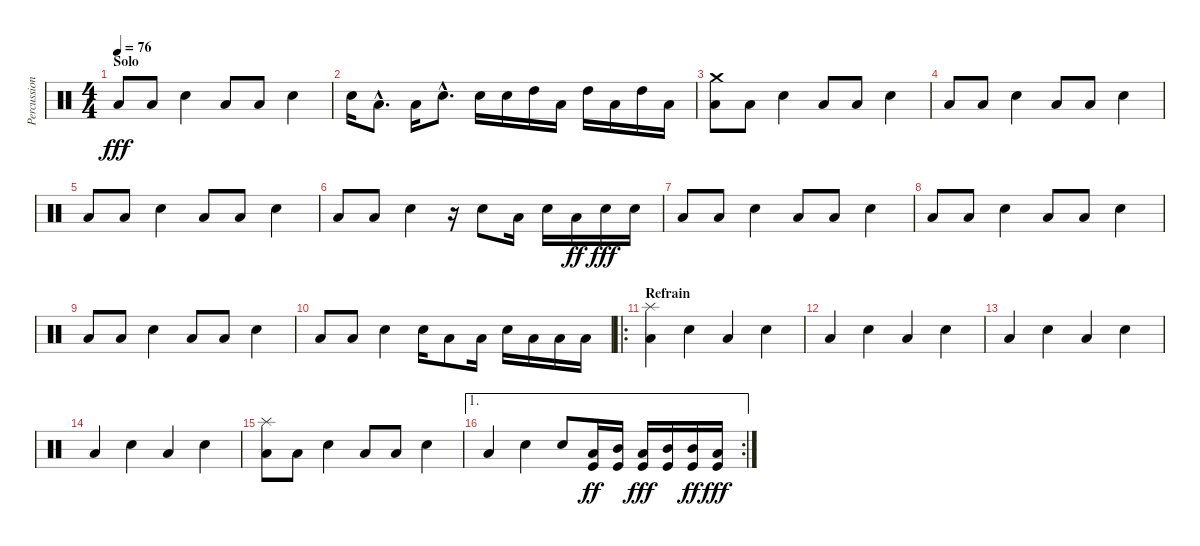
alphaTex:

\track ("Percussions" "Percussion") {instrument percussion}
\staff {score}
\articulation defaults
\ts (4 4)
\section ("" "Solo")
\tempo 76
\clef neutral
\ks c "Low Floor Tom (hit)".8{dy fff} "Low Floor Tom (hit)".8 "Snare (hit) 2".4 "Low Floor Tom (hit)".8 "Low Floor Tom (hit)".8 "Snare (hit) 2".4
|
"Snare (hit) 2".16 "Low Floor Tom (hit)"{hac}.8{d} "Low Floor Tom (hit)".16 "Snare (hit) 2"{hac}.8{d} "Snare (hit) 2".16 "Snare (hit) 2".16 "High Tom (hit)".16 "Low Tom (hit)".16 "High Tom (hit)".16 "Low Tom (hit)".16 "High Tom (hit)".16 "Low Tom (hit)".16 |
("Low Floor Tom (hit)" "Crash medium (hit)").8 "Low Floor Tom (hit)".8 "Snare (hit) 2".4 "Low Floor Tom (hit)".8 "Low Floor Tom (hit)".8 "Snare (hit) 2".4 |
"Low Floor Tom (hit)".8 "Low Floor Tom (hit)".8 "Snare (hit) 2".4 "Low Floor Tom (hit)".8 "Low Floor Tom (hit)".8 "Snare (hit) 2".4 |
"Low Floor Tom (hit)".8 "Low Floor Tom (hit)".8 "Snare (hit) 2".4 "Low Floor Tom (hit)".8 "Low Floor Tom (hit)".8 "Snare (hit) 2".4 |
"Low Floor Tom (hit)".8 "Low Floor Tom (hit)".8 "Snare (hit) 2".4 r.16 "Snare (hit) 2".8 "Low Tom (hit)".16 "Snare (hit) 2".16 "Low Tom (hit)".16{dy ff} "Snare (hit) 2".16{dy fff} "Snare (hit) 2".16 |
"Low Floor Tom (hit)".8 "Low Floor Tom (hit)".8 "Snare (hit) 2".4 "Low Floor Tom (hit)".8 "Low Floor Tom (hit)".8 "Snare (hit) 2".4 |
"Low Floor Tom (hit)".8 "Low Floor Tom (hit)".8 "Snare (hit) 2".4 "Low Floor Tom (hit)".8 "Low Floor Tom (hit)".8 "Snare (hit) 2".4 |
"Low Floor Tom (hit)".8 "Low Floor Tom (hit)".8 "Snare (hit) 2".4 "Low Floor Tom (hit)".8 "Low Floor Tom (hit)".8 "Snare (hit) 2".4 |
"Low Floor Tom (hit)".8 "Low Floor Tom (hit)".8 "Snare (hit) 2".4 "Snare (hit) 2".16 "Low Floor Tom (hit)".8 "Low Floor Tom (hit)".16 "Snare (hit) 2".16 "Low Floor Tom (hit)".16 "Low Tom (hit)".16 "Low Tom (hit)".16 |
\ro
\section ("" "Refrain ")
("Low Floor Tom (hit)" "Splash (hit)").4 "Snare (hit) 2".4 "Low Floor Tom (hit)".4 "Snare (hit) 2".4 |
"Low Floor Tom (hit)".4 "Snare (hit) 2".4 "Low Floor Tom (hit)".4 "Snare (hit) 2".4 |
"Low Floor Tom (hit)".4 "Snare (hit) 2".4 "Low Floor Tom (hit)".4 "Snare (hit) 2".4 |
"Low Floor Tom (hit)".4 "Snare (hit) 2".4 "Low Floor Tom (hit)".4 "Snare (hit) 2".4 |
("Low Floor Tom (hit)" "Splash (hit)").8 "Low Floor Tom (hit)".8 "Snare (hit) 2".4 "Low Floor Tom (hit)".8 "Low Floor Tom (hit)".8 "Snare (hit) 2".4 |
\ae 1
\rc 2 "Low Floor Tom (hit)".4 "Snare (hit) 2".4 "Snare (hit) 2".8
("Low Floor Tom (hit)" "Kick (hit)").16{dy ff} ("Mid Tom (hit)" "Kick (hit)").16 ("Low Floor Tom (hit)" "Kick (hit)").16{dy fff} ("Mid Tom (hit)" "Kick (hit)").16 ("Mid Tom (hit)" "Kick (hit)").16{dy ff} ("Low Tom (hit)" "Kick (hit)").16{dy fff}
